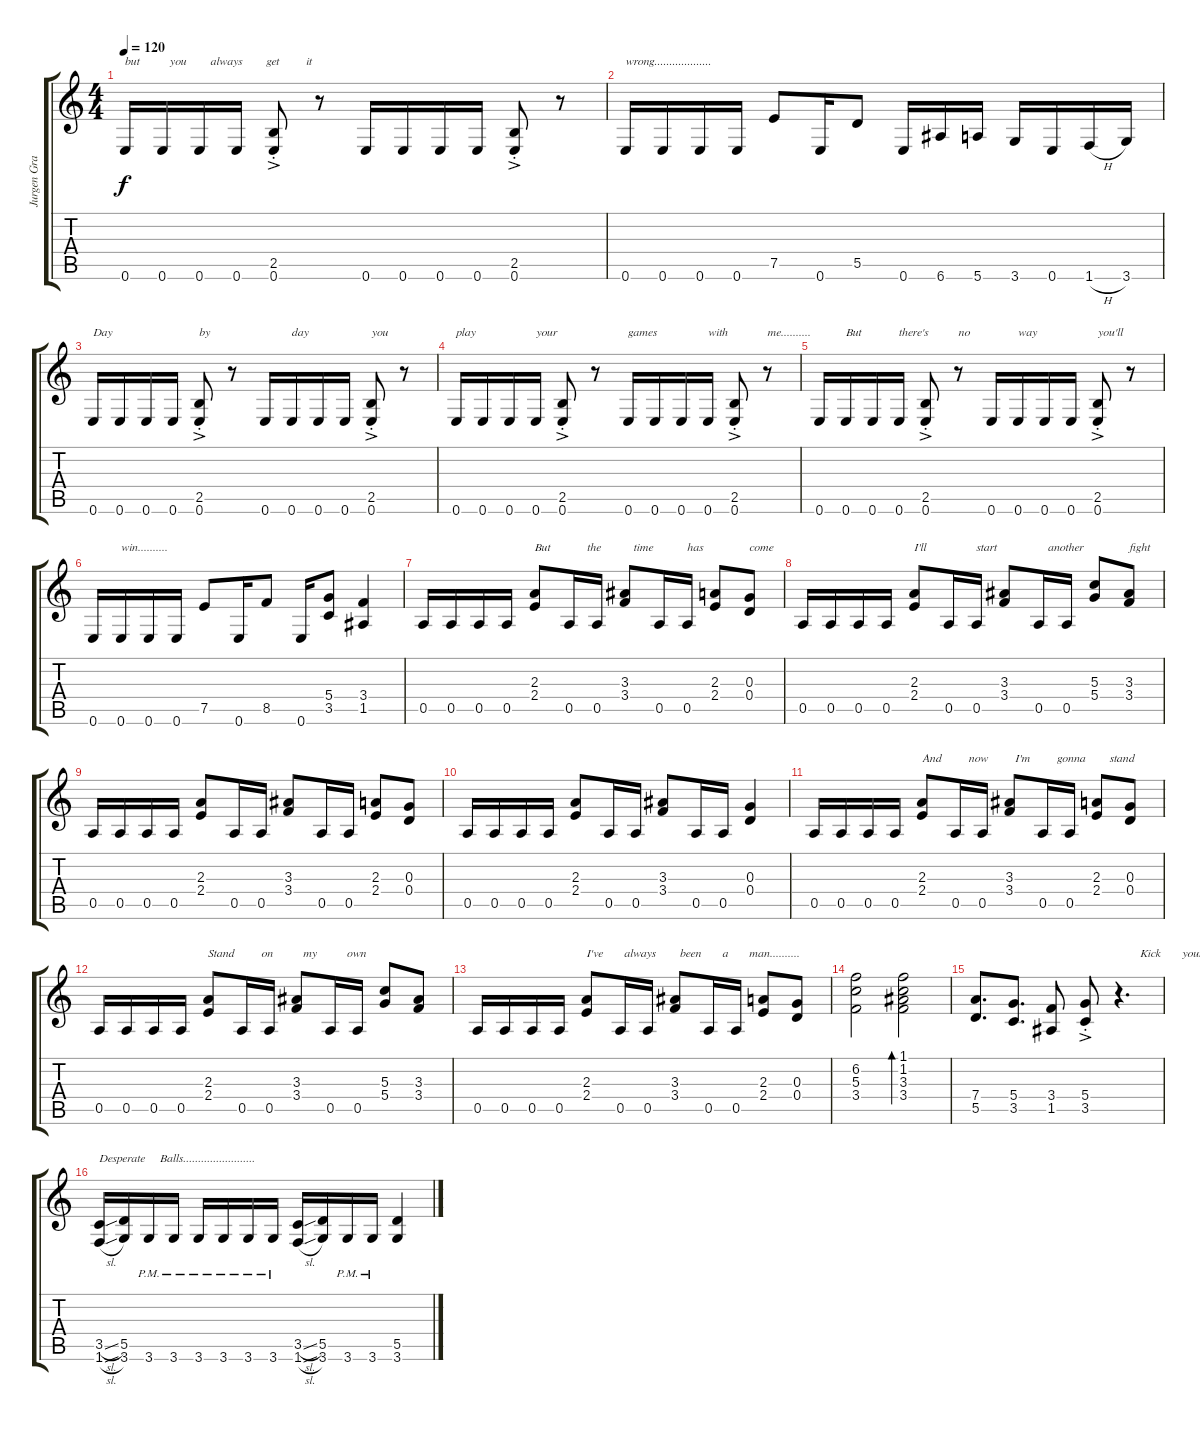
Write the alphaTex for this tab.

\track ("Jurgen Graf" "Jurgen Gra") {instrument distortionguitar}
\staff {score tabs}
\tuning (E4 B3 G3 D3 A2 E2) {hide}
\ts (4 4)
\tempo 120
\clef g2
\ks c
0.6.16{txt "but          you        always        get         it" dy f} 0.6.16 0.6.16 0.6.16 (2.5{ac st} 0.6{ac st}).8 r.8 0.6.16 0.6.16 0.6.16 0.6.16 (2.5{ac st} 0.6{ac st}).8 r.8 |
0.6.16{txt "wrong..................."} 0.6.16 0.6.16 0.6.16 7.5.8 0.6.16 5.5.8 0.6.16 6.6.16 5.6.16 3.6.16 0.6.16 1.6{h}.16 3.6.16 |
0.6.16{txt "Day       "} 0.6.16 0.6.16 0.6.16 (2.5{ac st} 0.6{ac st}).8{txt "by"} r.8 0.6.16 0.6.16{txt "day"} 0.6.16 0.6.16 (2.5{ac st} 0.6{ac st}).8{txt "you"} r.8 |
0.6.16{txt "play"} 0.6.16 0.6.16 0.6.16{txt "your"} (2.5{ac st} 0.6{ac st}).8 r.8 0.6.16{txt "games"} 0.6.16 0.6.16 0.6.16{txt "with"} (2.5{ac st} 0.6{ac st}).8 r.8{txt "me.........."} |
0.6.16 0.6.16{txt "But"} 0.6.16 0.6.16{txt "there's"} (2.5{ac st} 0.6{ac st}).8 r.8{txt "no"} 0.6.16 0.6.16{txt "way"} 0.6.16 0.6.16 (2.5{ac st} 0.6{ac st}).8{txt "you'll"} r.8 |
0.6.16 0.6.16{txt "win.........."} 0.6.16 0.6.16 7.5.8 0.6.16 8.5.8 0.6.16 (5.4 3.5).8 (3.4 1.5).4 |
0.5.16 0.5.16 0.5.16 0.5.16 (2.3 2.4).8{txt "But"} 0.5.16{txt "      the"} 0.5.16 (3.3 3.4).8{txt "   time"} 0.5.16 0.5.16{txt "has"} (2.3 2.4).8 (0.3 0.4).8{txt "come"} |
0.5.16 0.5.16 0.5.16 0.5.16 (2.3 2.4).8{txt "I'll"} 0.5.16 0.5.16{txt "start"} (3.3 3.4).8 0.5.16{txt "   another"} 0.5.16 (5.3 5.4).8 (3.3 3.4).8{txt "fight"} |
0.5.16 0.5.16 0.5.16 0.5.16 (2.3 2.4).8 0.5.16 0.5.16 (3.3 3.4).8 0.5.16 0.5.16 (2.3 2.4).8 (0.3 0.4).8 |
0.5.16 0.5.16 0.5.16 0.5.16 (2.3 2.4).8 0.5.16 0.5.16 (3.3 3.4).8 0.5.16 0.5.16 (0.3 0.4).4 |
0.5.16 0.5.16 0.5.16 0.5.16 (2.3 2.4).8{txt "And         now         I'm         gonna        stand"} 0.5.16 0.5.16 (3.3 3.4).8 0.5.16 0.5.16 (2.3 2.4).8 (0.3 0.4).8 |
0.5.16 0.5.16 0.5.16 0.5.16 (2.3 2.4).8{txt "Stand         on          my          own"} 0.5.16 0.5.16 (3.3 3.4).8 0.5.16 0.5.16 (5.3 5.4).8 (3.3 3.4).8 |
0.5.16 0.5.16 0.5.16 0.5.16 (2.3 2.4).8{txt "I've       always        been       a       man.........."} 0.5.16 0.5.16 (3.3 3.4).8 0.5.16 0.5.16 (2.3 2.4).8 (0.3 0.4).8 |
(6.2 5.3 3.4).2 (1.1 1.2 3.3 3.4).2{bd 60} |
(7.4 5.5).8{d} (5.4 3.5).8{d} (3.4 1.5).8 (5.4{ac st} 3.5{ac st}).8 r.4{d txt "       Kick       your"} |
(3.5{sl} 1.6{sl}).16{txt "Desperate     Balls........................"} (5.5 3.6).16 3.6{pm}.16 3.6{pm}.16 3.6{pm}.16 3.6{pm}.16 3.6{pm}.16 3.6{pm}.16 (3.5{sl} 1.6{sl}).16 (5.5 3.6).16 3.6{pm}.16 3.6{pm}.16 (5.5 3.6).4
